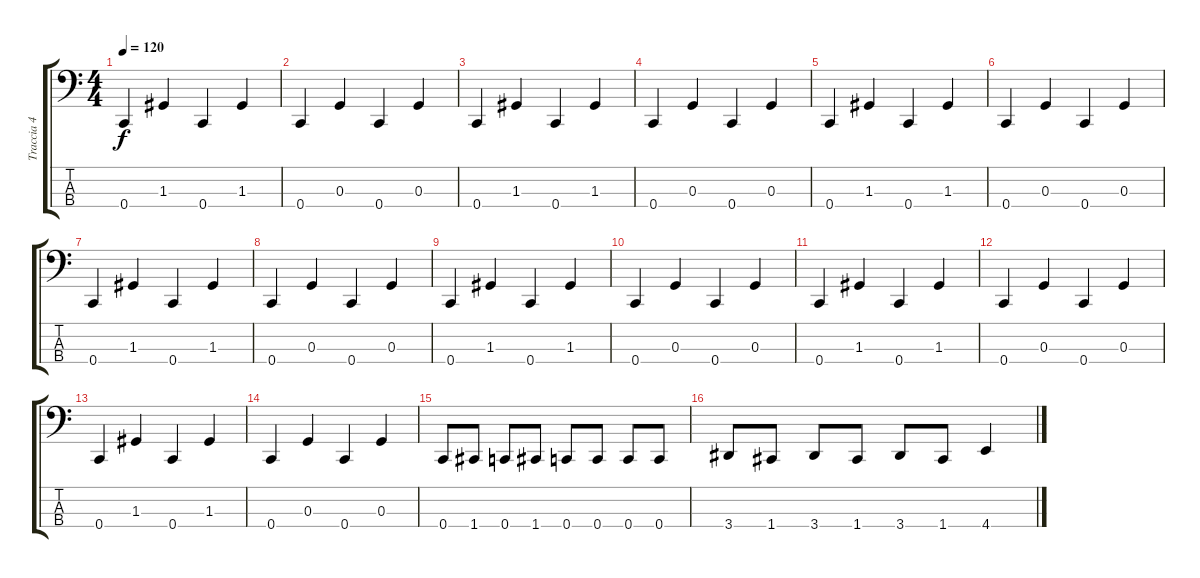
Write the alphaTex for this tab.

\track ("Traccia 4" "Traccia 4") {instrument electricbassfinger}
\staff {score tabs}
\tuning (F2 C2 G1 C1) {hide}
\ts (4 4)
\tempo 120
\clef f4
\ks c
0.4.4{dy f instrument electricbassfinger} 1.3.4 0.4.4 1.3.4 |
0.4.4 0.3.4 0.4.4 0.3.4 |
0.4.4 1.3.4 0.4.4 1.3.4 |
0.4.4 0.3.4 0.4.4 0.3.4 |
0.4.4 1.3.4 0.4.4 1.3.4 |
0.4.4 0.3.4 0.4.4 0.3.4 |
0.4.4 1.3.4 0.4.4 1.3.4 |
0.4.4 0.3.4 0.4.4 0.3.4 |
0.4.4 1.3.4 0.4.4 1.3.4 |
0.4.4 0.3.4 0.4.4 0.3.4 |
0.4.4 1.3.4 0.4.4 1.3.4 |
0.4.4 0.3.4 0.4.4 0.3.4 |
0.4.4 1.3.4 0.4.4 1.3.4 |
0.4.4 0.3.4 0.4.4 0.3.4 |
0.4.8 1.4.8 0.4.8 1.4.8 0.4.8 0.4.8 0.4.8 0.4.8 |
3.4.8 1.4.8 3.4.8 1.4.8 3.4.8 1.4.8 4.4.4
